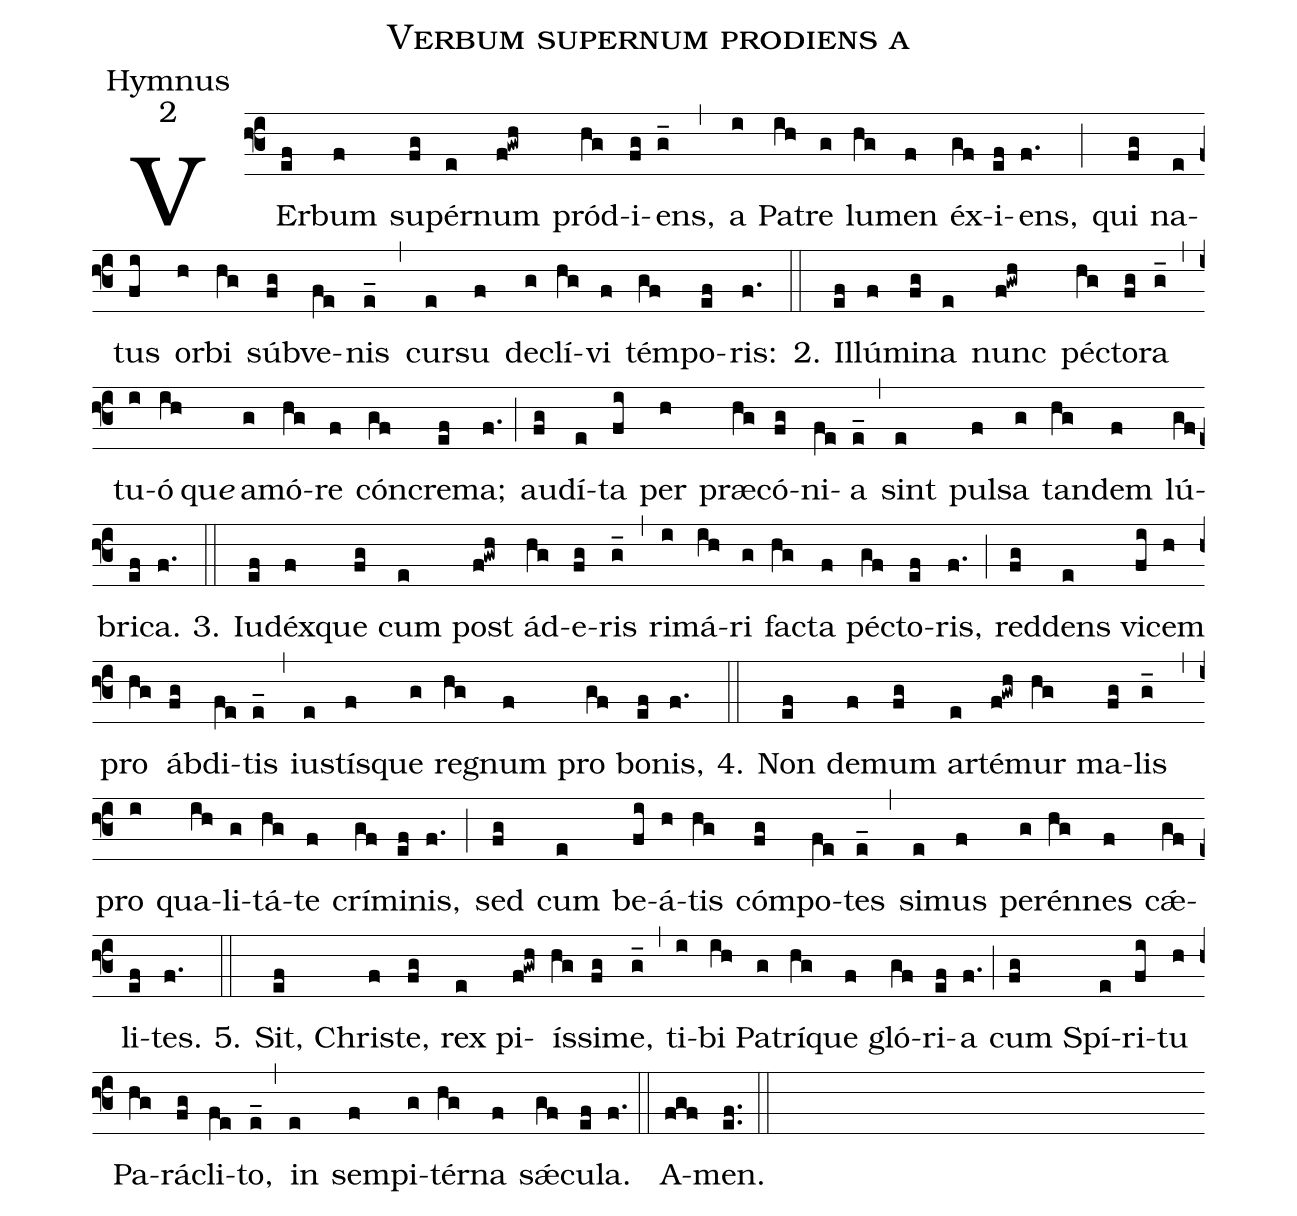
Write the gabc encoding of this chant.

name:Verbum supernum prodiens a;
office-part:Hymnus;
mode:2;
%%
(f3)VEr(ef)bum(f) su(fg)pér(e)num(f!gwh) pród(hg)i(fg)ens,(g_) (,)
a(i) Pa(ih)tre(g) lu(hg)men(f) éx(gf)i(ef)ens,(f.) (;)
qui(fg) na(e)tus(fi) or(h)bi(hg) súb(fg)ve(fe)nis(e_) (,)
cur(e)su(f) de(g)clí(hg)vi(f) tém(gf)po(ef)ris:(f.) (::)

2. Il(ef)lú(f)mi(fg)na(e) nunc(f!gwh) péc(hg)to(fg)ra(g_) (,)
tu(i)ó(ih)qu<i>e</i>() a(g)mó(hg)re(f) cón(gf)cre(ef)ma;(f.) (;)
au(fg)dí(e)ta(fi) per(h) præ(hg)có(fg)ni(fe)a(e_) (,)
sint(e) pul(f)sa(g) tan(hg)dem(f) lú(gf)bri(ef)ca.(f.) (::)

3. Iu(ef)déx(f)que(fg) cum(e) post(f!gwh) ád(hg)e(fg)ris(g_) (,)
ri(i)má(ih)ri(g) fac(hg)ta(f) péc(gf)to(ef)ris,(f.) (;)
red(fg)dens(e) vi(fi)cem(h) pro(hg) áb(fg)di(fe)tis(e_) (,)
ius(e)tís(f)que(g) re(hg)gnum(f) pro(gf) bo(ef)nis,(f.) (::)

4. Non(ef) de(f)mum(fg) ar(e)té(f!gwh)mur(hg) ma(fg)lis(g_) (,)
pro(i) qua(ih)li(g)tá(hg)te(f) crí(gf)mi(ef)nis,(f.) (;)
sed(fg) cum(e) be(fi)á(h)tis(hg) cóm(fg)po(fe)tes(e_) (,)
si(e)mus(f) per(g)én(hg)nes(f) cǽ(gf)li(ef)tes.(f.) (::)

5. Sit,(ef) Chris(f)te,(fg) rex(e) pi(f!gwh)ís(hg)si(fg)me,(g_) (,)
ti(i)bi(ih) Pa(g)trí(hg)que(f) gló(gf)ri(ef)a(f.) (;)
cum(fg) Spí(e)ri(fi)tu(h) Pa(hg)rá(fg)cli(fe)to,(e_) (,)
in(e) sem(f)pi(g)tér(hg)na(f) sǽ(gf)cu(ef)la.(f.) (::)
A(fgf)men.(ef..) (::)
